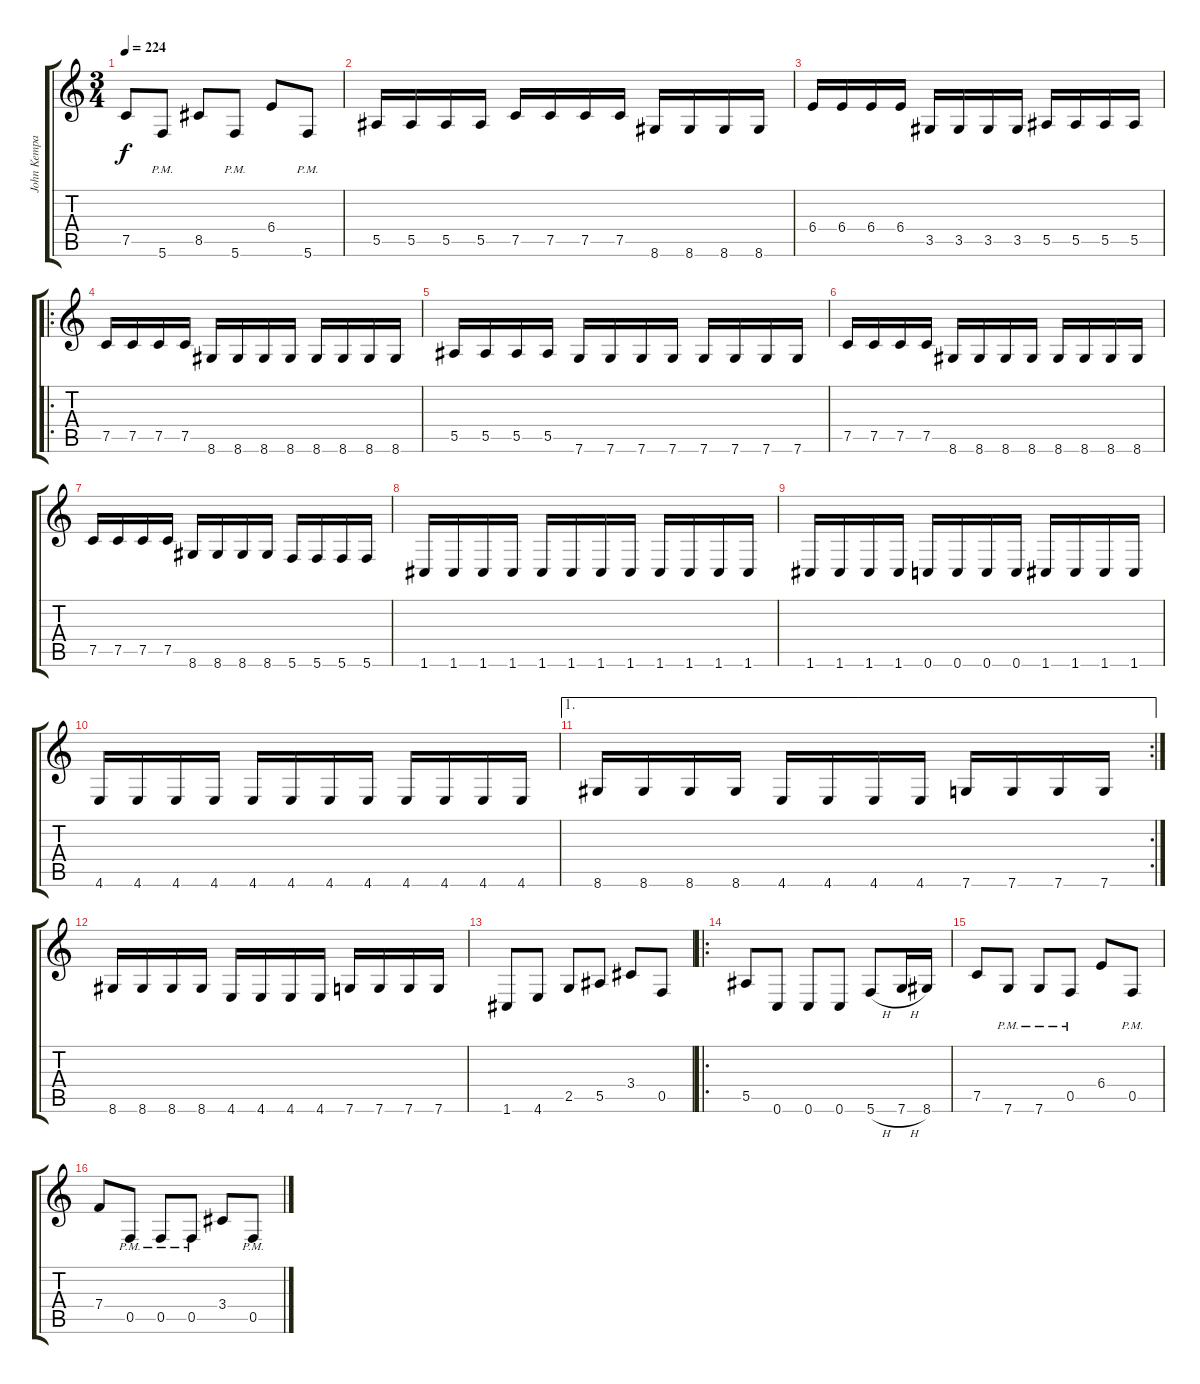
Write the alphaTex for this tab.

\track ("John Kempainen" "John Kempa") {instrument distortionguitar}
\staff {score tabs}
\tuning (C4 G3 Eb3 Bb2 F2 C2) {hide}
\ts (3 4)
\tempo 224
\clef g2
\ks c
7.5.8{dy f} 5.6{pm}.8 8.5.8 5.6{pm}.8 6.4.8 5.6{pm}.8 |
5.5.16 5.5.16 5.5.16 5.5.16 7.5.16 7.5.16 7.5.16 7.5.16 8.6.16 8.6.16 8.6.16 8.6.16 |
6.4.16 6.4.16 6.4.16 6.4.16 3.5.16 3.5.16 3.5.16 3.5.16 5.5.16 5.5.16 5.5.16 5.5.16 |
\ro
7.5.16 7.5.16 7.5.16 7.5.16 8.6.16 8.6.16 8.6.16 8.6.16 8.6.16 8.6.16 8.6.16 8.6.16 |
5.5.16 5.5.16 5.5.16 5.5.16 7.6.16 7.6.16 7.6.16 7.6.16 7.6.16 7.6.16 7.6.16 7.6.16 |
7.5.16 7.5.16 7.5.16 7.5.16 8.6.16 8.6.16 8.6.16 8.6.16 8.6.16 8.6.16 8.6.16 8.6.16 |
7.5.16 7.5.16 7.5.16 7.5.16 8.6.16 8.6.16 8.6.16 8.6.16 5.6.16 5.6.16 5.6.16 5.6.16 |
1.6.16 1.6.16 1.6.16 1.6.16 1.6.16 1.6.16 1.6.16 1.6.16 1.6.16 1.6.16 1.6.16 1.6.16 |
1.6.16 1.6.16 1.6.16 1.6.16 0.6.16 0.6.16 0.6.16 0.6.16 1.6.16 1.6.16 1.6.16 1.6.16 |
4.6.16 4.6.16 4.6.16 4.6.16 4.6.16 4.6.16 4.6.16 4.6.16 4.6.16 4.6.16 4.6.16 4.6.16 |
\ae 1
\rc 2
8.6.16 8.6.16 8.6.16 8.6.16 4.6.16 4.6.16 4.6.16 4.6.16 7.6.16 7.6.16 7.6.16 7.6.16 |
8.6.16 8.6.16 8.6.16 8.6.16 4.6.16 4.6.16 4.6.16 4.6.16 7.6.16 7.6.16 7.6.16 7.6.16 |
1.6.8 4.6.8 2.5.8 5.5.8 3.4.8 0.5.8 |
\ro
5.5.8 0.6.8 0.6.8 0.6.8 5.6{h}.8 7.6{h}.16 8.6.16 |
7.5.8 7.6{pm}.8 7.6{pm}.8 0.5{pm}.8 6.4.8 0.5{pm}.8 |
7.4.8 0.5{pm}.8 0.5{pm}.8 0.5{pm}.8 3.4.8 0.5{pm}.8
